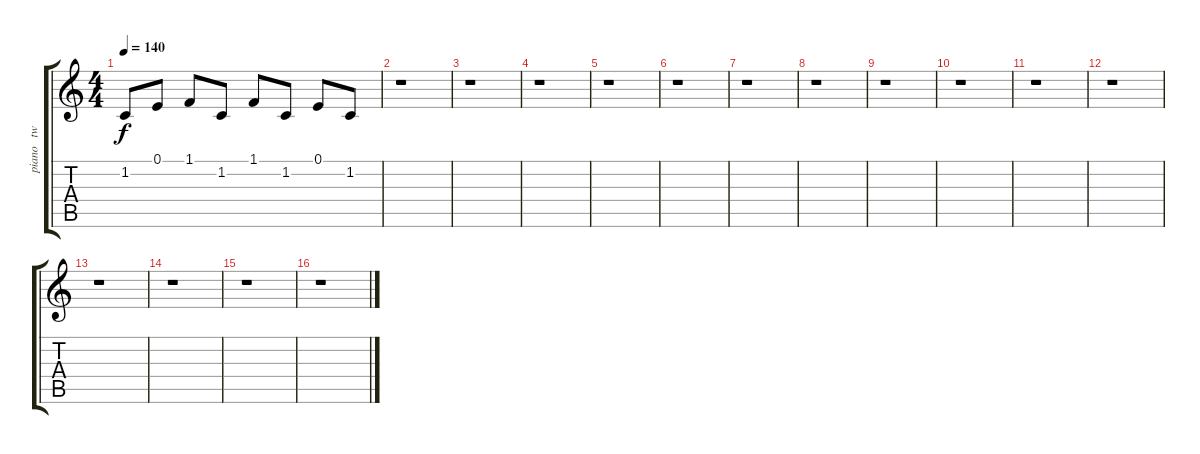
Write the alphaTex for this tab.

\track ("piano   two" "piano   tw") {instrument brightacousticpiano}
\staff {score tabs}
\tuning (E4 B3 G3 D3 A2 E2) {hide}
\ts (4 4)
\tempo 140
\clef g2
\ks c
1.2.8{dy f} 0.1.8 1.1.8 1.2.8 1.1.8 1.2.8 0.1.8 1.2.8 |
r.1 |
r.1 |
r.1 |
r.1 |
r.1 |
r.1 |
r.1 |
r.1 |
r.1 |
r.1 |
r.1 |
r.1 |
r.1 |
r.1 |
r.1
